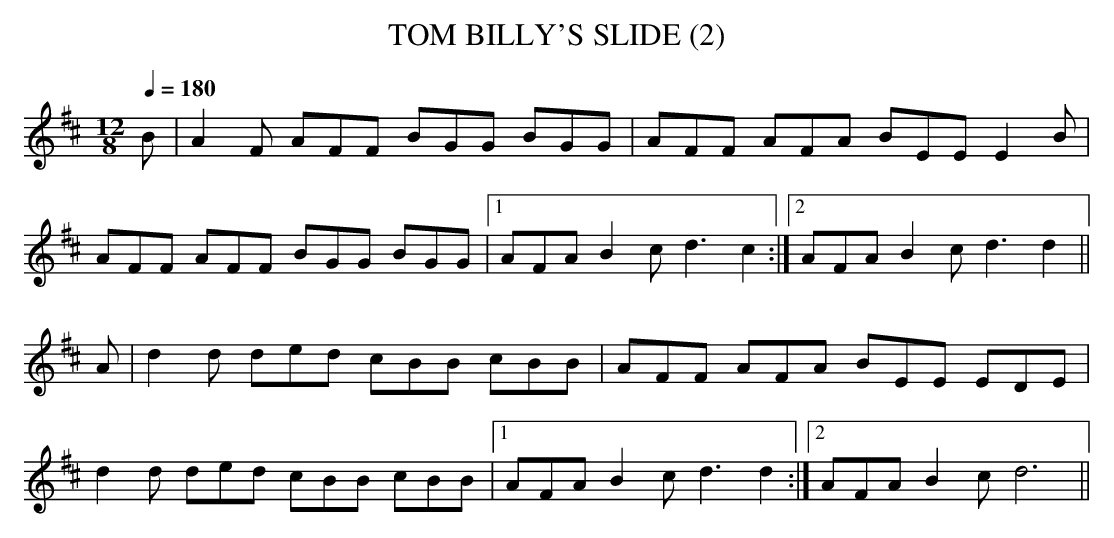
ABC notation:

X:1
T:TOM BILLY'S SLIDE (2)
Q:1/4=180
L:1/8
M:12/8
K:D
B|A2F AFF BGG BGG|AFF AFA BEE E2B|
AFF AFF BGG BGG|1 AFA B2c d3 c2 :|\
[2 AFA B2c d3 d2||
A|d2d ded cBB cBB|AFF AFA BEE EDE|
d2d ded cBB cBB|1 AFA B2c d3 d2 :|\
[2AFA B2c d6||
